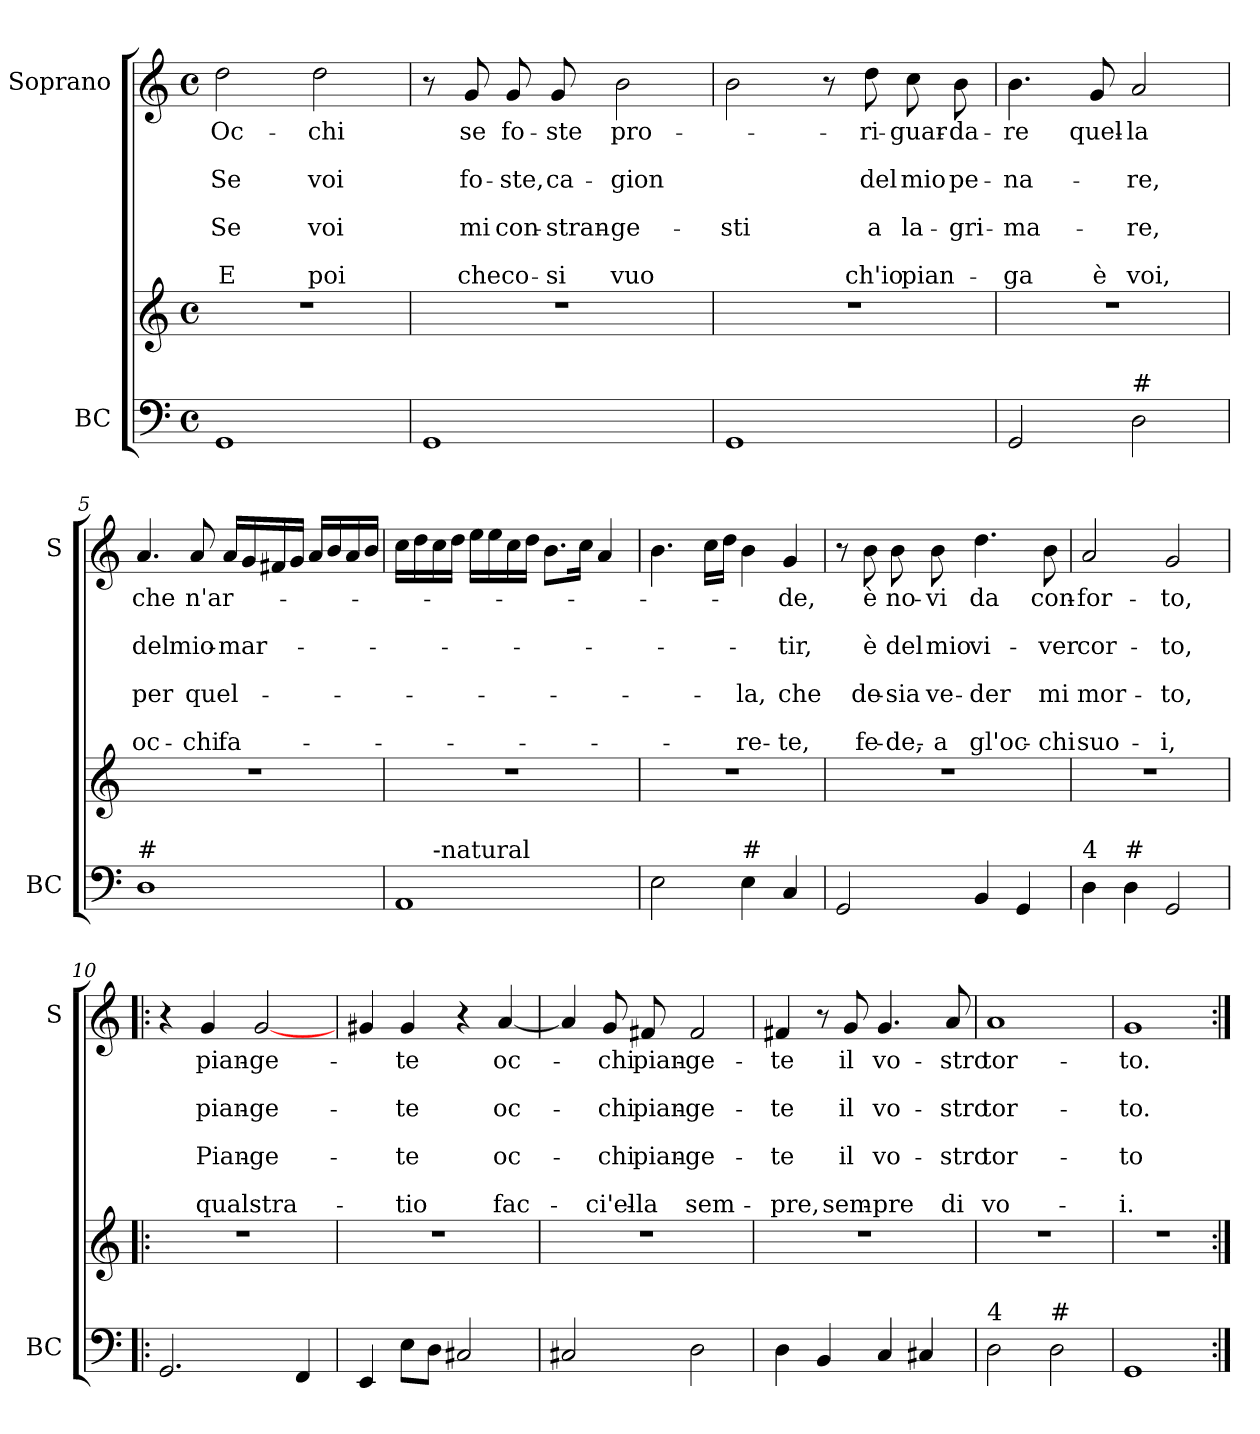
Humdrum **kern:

**kern	**kern	**kern	**text	**text	**text	**text	**text	**text	**text
*part2	*part2	*part1	*part1	*part1	*part1	*part1	*part1	*part1	*part1
*staff3	*staff2	*staff1	*staff1	*staff1	*staff1	*staff1	*staff1	*staff1	*staff1
*I"BC	*	*I"Soprano	*	*	*	*	*	*	*
*I'BC	*	*I'S	*	*	*	*	*	*	*
*clefF4	*clefG2	*clefG2	*	*	*	*	*	*	*
*k[]	*k[]	*k[]	*	*	*	*	*	*	*
*C:	*C:	*C:	*	*	*	*	*	*	*
*M4/4	*M4/4	*M4/4	*	*	*	*	*	*	*
*met(c)	*met(c)	*met(c)	*	*	*	*	*	*	*
=1	=1	=1	=1	=1	=1	=1	=1	=1	=1
!	!	!	!LO:LY:b	!	!LO:LY:b	!	!LO:LY:b	!	!LO:LY:b
1GG	1r	2dd\	Oc-	.	Se	.	Se	.	E
!	!	!	!LO:LY:b	!	!LO:LY:b	!	!LO:LY:b	!	!LO:LY:b
.	.	2dd\	-chi	.	voi	.	voi	.	poi
=2	=2	=2	=2	=2	=2	=2	=2	=2	=2
1GG	1r	8r	.	.	.	.	.	.	.
!	!	!	!LO:LY:b	!	!LO:LY:b	!	!LO:LY:b	!	!LO:LY:b
.	.	8g/	se	.	fo-	.	mi	.	che
!	!	!	!LO:LY:b	!	!LO:LY:b	!	!LO:LY:b	!	!LO:LY:b
.	.	8g/	fo-	.	-ste,	.	con-	.	co-
!	!	!	!LO:LY:b	!	!LO:LY:b	!	!LO:LY:b	!	!LO:LY:b
.	.	8g/	-ste	.	ca-	.	-stran-	.	-si
!	!	!	!LO:LY:b	!	!LO:LY:b	!	!LO:LY:b	!	!LO:LY:b
.	.	2b\	pro-	.	-gion	.	-ge-	.	vuo
=3	=3	=3	=3	=3	=3	=3	=3	=3	=3
!	!	!	!	!	!	!	!LO:LY:b	!	!
1GG	1r	2b\	.	.	.	.	-sti	.	.
.	.	8r	.	.	.	.	.	.	.
!	!	!	!LO:LY:b	!	!LO:LY:b	!	!LO:LY:b	!	!LO:LY:b
.	.	8dd\	-ri-	.	del	.	a	.	ch'io
!	!	!	!LO:LY:b	!	!LO:LY:b	!	!LO:LY:b	!	!LO:LY:b
.	.	8cc\	-guar-	.	mio	.	la-	.	pian-
!	!	!	!LO:LY:b	!	!LO:LY:b	!	!LO:LY:b	!	!
.	.	8b\	-da-	.	pe-	.	-gri-	.	.
=4	=4	=4	=4	=4	=4	=4	=4	=4	=4
!	!	!	!LO:LY:b	!	!LO:LY:b	!	!LO:LY:b	!	!LO:LY:b
2GG/	1r	4.b\	-re	.	-na-	.	-ma-	.	-ga
!	!	!	!LO:LY:b	!	!	!	!	!	!LO:LY:b
.	.	8g/	quel-	.	.	.	.	.	è
!LO:TX:a:t=#	!	!	!	!	!	!	!	!	!
!	!	!	!LO:LY:b	!	!LO:LY:b	!	!LO:LY:b	!	!LO:LY:b
2D\	.	2a/	-la	.	-re,	.	-re,	.	voi,
!!LO:LB:g=z
=5	=5	=5	=5	=5	=5	=5	=5	=5	=5
!LO:TX:a:t=#	!	!	!	!	!	!	!	!	!
!	!	!	!LO:LY:b	!	!LO:LY:b	!	!LO:LY:b	!	!LO:LY:b
1D	1r	4.a/	che	.	del	.	per	.	oc-
!	!	!	!LO:LY:b	!	!LO:LY:b	!	!LO:LY:b	!	!LO:LY:b
.	.	8a/	n'ar-	.	mio-	.	quel-	.	-chi
!	!	!	!	!	!LO:LY:b	!	!	!	!LO:LY:b
.	.	16a/LL	.	.	-mar-	.	.	.	fa-
.	.	16g/	.	.	.	.	.	.	.
.	.	16f#X/	.	.	.	.	.	.	.
.	.	16g/JJ	.	.	.	.	.	.	.
.	.	16a/LL	.	.	.	.	.	.	.
.	.	16b/	.	.	.	.	.	.	.
.	.	16a/	.	.	.	.	.	.	.
.	.	16b/JJ	.	.	.	.	.	.	.
=6	=6	=6	=6	=6	=6	=6	=6	=6	=6
*^	*	*	*	*	*	*	*	*	*
1AA	8ryy	1r	16cc\LL	.	.	.	.	.	.	.
.	.	.	16dd\	.	.	.	.	.	.	.
!	!LO:TX:a:t=-natural	!	!	!	!	!	!	!	!	!
.	2..ryy	.	16cc\	.	.	.	.	.	.	.
.	.	.	16dd\JJ	.	.	.	.	.	.	.
.	.	.	16ee\LL	.	.	.	.	.	.	.
.	.	.	16ee\	.	.	.	.	.	.	.
.	.	.	16cc\	.	.	.	.	.	.	.
.	.	.	16dd\JJ	.	.	.	.	.	.	.
.	.	.	8.b\L	.	.	.	.	.	.	.
.	.	.	16cc\Jk	.	.	.	.	.	.	.
.	.	.	4a/	.	.	.	.	.	.	.
=7	=7	=7	=7	=7	=7	=7	=7	=7	=7	=7
!LO:TX:a:t=4	!	!	!	!	!	!	!	!	!	!
*v	*v	*	*	*	*	*	*	*	*	*
2E\	1r	4.b\	.	.	.	.	.	.	.
.	.	16cc\LL	.	.	.	.	.	.	.
.	.	16dd\JJ	.	.	.	.	.	.	.
!LO:TX:a:t=#	!	!	!	!	!	!	!	!	!
!	!	!	!	!	!	!	!LO:LY:b	!	!LO:LY:b
4E\	.	4b\	.	.	.	.	-la,	.	-re-
!	!	!	!LO:LY:b	!	!LO:LY:b	!	!LO:LY:b	!	!LO:LY:b
4C/	.	4g/	-de,	.	-tir,	.	che	.	-te,
!!LO:PB:g=z
=8	=8	=8	=8	=8	=8	=8	=8	=8	=8
2GG/	1r	8r	.	.	.	.	.	.	.
!	!	!	!LO:LY:b	!	!LO:LY:b	!	!LO:LY:b	!	!LO:LY:b
.	.	8b\	è	.	è	.	de-	.	fe-
!	!	!	!LO:LY:b	!	!LO:LY:b	!	!LO:LY:b	!	!LO:LY:b
.	.	8b\	no-	.	del	.	-sia	.	-de,-
!	!	!	!LO:LY:b	!	!LO:LY:b	!	!LO:LY:b	!	!LO:LY:b
.	.	8b\	-vi	.	mio	.	ve-	.	-a
!	!	!	!LO:LY:b	!	!LO:LY:b	!	!LO:LY:b	!	!LO:LY:b
4BB/	.	4.dd\	da	.	vi-	.	-der	.	gl'oc-
4GG/	.	.	.	.	.	.	.	.	.
!	!	!	!LO:LY:b	!	!LO:LY:b	!	!LO:LY:b	!	!LO:LY:b
.	.	8b\	con-	.	-ver	.	mi	.	-chi
=9	=9	=9	=9	=9	=9	=9	=9	=9	=9
!LO:TX:a:t=4	!	!	!	!	!	!	!	!	!
!	!	!	!LO:LY:b	!	!LO:LY:b	!	!LO:LY:b	!	!LO:LY:b
4D\	1r	2a/	-for-	.	cor-	.	mor-	.	suo-
!LO:TX:a:t=#	!	!	!	!	!	!	!	!	!
4D\	.	.	.	.	.	.	.	.	.
!	!	!	!LO:LY:b	!	!LO:LY:b	!	!LO:LY:b	!	!LO:LY:b
2GG/	.	2g/	-to,	.	-to,	.	-to,	.	-i,
=10!|:	=10!|:	=10!|:	=10!|:	=10!|:	=10!|:	=10!|:	=10!|:	=10!|:	=10!|:
2.GG/	1r	4r	.	.	.	.	.	.	.
!	!	!	!LO:LY:b	!	!LO:LY:b	!	!LO:LY:b	!	!LO:LY:b
.	.	4g/	pian-	.	pian-	.	Pian-	.	qual
!	!	!	!LO:LY:b	!	!LO:LY:b	!	!LO:LY:b	!	!LO:LY:b
.	.	[2g/	-ge-	.	-ge-	.	-ge-	.	stra-
4FF/	.	.	.	.	.	.	.	.	.
=11	=11	=11	=11	=11	=11	=11	=11	=11	=11
4EE/	1r	4g#X/	.	.	.	.	.	.	.
!	!	!	!LO:LY:b	!	!LO:LY:b	!	!LO:LY:b	!	!LO:LY:b
8E\L	.	4g#/	-te	.	-te	.	-te	.	-tio
8D\J	.	.	.	.	.	.	.	.	.
2C#X/	.	4r	.	.	.	.	.	.	.
!	!	!	!LO:LY:b	!	!LO:LY:b	!	!LO:LY:b	!	!LO:LY:b
.	.	[4a/	oc-	.	oc-	.	oc-	.	fac-
!!LO:LB:g=z
=12	=12	=12	=12	=12	=12	=12	=12	=12	=12
2C#X/	1r	4a/]	.	.	.	.	.	.	.
!	!	!	!LO:LY:b	!	!LO:LY:b	!	!LO:LY:b	!	!LO:LY:b
.	.	8g/	-chi	.	-chi	.	-chi	.	-ci'el-
!	!	!	!LO:LY:b	!	!LO:LY:b	!	!LO:LY:b	!	!LO:LY:b
.	.	8f#X/	pian-	.	pian-	.	pian-	.	-la
!	!	!	!LO:LY:b	!	!LO:LY:b	!	!LO:LY:b	!	!LO:LY:b
2D\	.	2f#/	-ge-	.	-ge-	.	-ge-	.	sem-
=13	=13	=13	=13	=13	=13	=13	=13	=13	=13
!	!	!	!LO:LY:b	!	!LO:LY:b	!	!LO:LY:b	!	!LO:LY:b
4D\	1r	4f#X/	-te	.	-te	.	-te	.	-pre,
4BB/	.	8r	.	.	.	.	.	.	.
!	!	!	!LO:LY:b	!	!LO:LY:b	!	!LO:LY:b	!	!LO:LY:b
.	.	8g/	il	.	il	.	il	.	sem-
!	!	!	!LO:LY:b	!	!LO:LY:b	!	!LO:LY:b	!	!LO:LY:b
4C/	.	4.g/	vo-	.	vo-	.	vo-	.	-pre
4C#X/	.	.	.	.	.	.	.	.	.
!	!	!	!LO:LY:b	!	!LO:LY:b	!	!LO:LY:b	!	!LO:LY:b
.	.	8a/	-stro	.	-stro	.	-stro	.	di
=14	=14	=14	=14	=14	=14	=14	=14	=14	=14
!LO:TX:a:t=4	!	!	!	!	!	!	!	!	!
!	!	!	!LO:LY:b	!	!LO:LY:b	!	!LO:LY:b	!	!LO:LY:b
2D\	1r	1a	tor-	.	tor-	.	tor-	.	vo-
!LO:TX:a:t=#	!	!	!	!	!	!	!	!	!
2D\	.	.	.	.	.	.	.	.	.
=15	=15	=15	=15	=15	=15	=15	=15	=15	=15
!	!	!	!LO:LY:b	!	!LO:LY:b	!	!LO:LY:b	!	!LO:LY:b
1GG	1r	1g	-to.	.	-to.	.	-to	.	-i.
=:|!	=:|!	=:|!	=:|!	=:|!	=:|!	=:|!	=:|!	=:|!	=:|!
*-	*-	*-	*-	*-	*-	*-	*-	*-	*-
